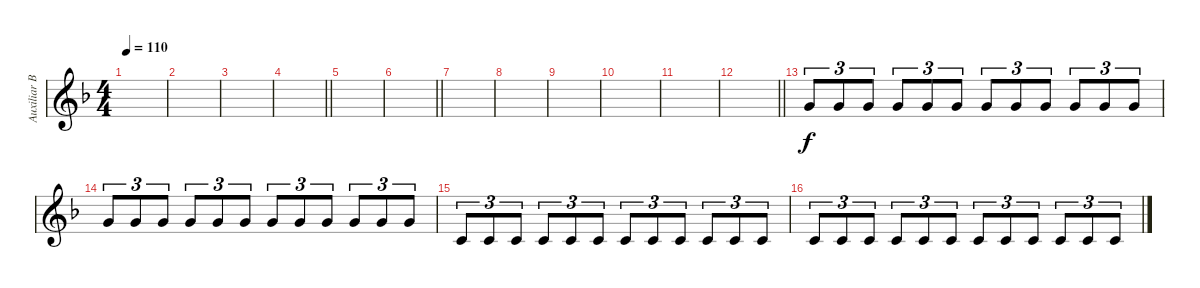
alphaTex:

\track ("Auxiliar Bagpipe-ish" "Auxiliar B") {instrument bagpipe}
\staff {score}
\tuning (E4 B3 G3 D3 A2 E2) {hide}
\ts (4 4)
\tempo 110
\clef g2
\ks f
|
|
|
\barLineRight lightlight
|
\section ("" "")
|
\barLineRight lightlight
|
|
|
|
|
|
\barLineRight lightlight
|
\section ("" "")
12.3.8{tu (3 2)} 12.3.8{tu (3 2)} 12.3.8{tu (3 2)} 12.3.8{tu (3 2)} 12.3.8{tu (3 2)} 12.3.8{tu (3 2)} 12.3.8{tu (3 2)} 12.3.8{tu (3 2)} 12.3.8{tu (3 2)} 12.3.8{tu (3 2)} 12.3.8{tu (3 2)} 12.3.8{tu (3 2)} |
12.3.8{tu (3 2)} 12.3.8{tu (3 2)} 12.3.8{tu (3 2)} 12.3.8{tu (3 2)} 12.3.8{tu (3 2)} 12.3.8{tu (3 2)} 12.3.8{tu (3 2)} 12.3.8{tu (3 2)} 12.3.8{tu (3 2)} 12.3.8{tu (3 2)} 12.3.8{tu (3 2)} 12.3.8{tu (3 2)} |
10.4.8{tu (3 2)} 10.4.8{tu (3 2)} 10.4.8{tu (3 2)} 10.4.8{tu (3 2)} 10.4.8{tu (3 2)} 10.4.8{tu (3 2)} 10.4.8{tu (3 2)} 10.4.8{tu (3 2)} 10.4.8{tu (3 2)} 10.4.8{tu (3 2)} 10.4.8{tu (3 2)} 10.4.8{tu (3 2)} |
10.4.8{tu (3 2)} 10.4.8{tu (3 2)} 10.4.8{tu (3 2)} 10.4.8{tu (3 2)} 10.4.8{tu (3 2)} 10.4.8{tu (3 2)} 10.4.8{tu (3 2)} 10.4.8{tu (3 2)} 10.4.8{tu (3 2)} 10.4.8{tu (3 2)} 10.4.8{tu (3 2)} 10.4.8{tu (3 2)}
